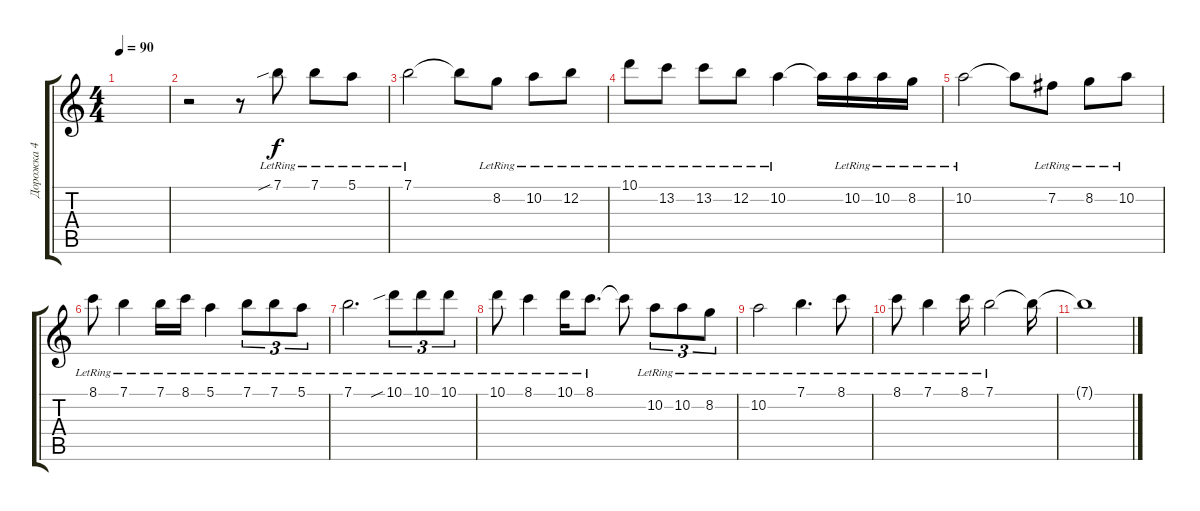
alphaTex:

\track ("Дорожка 4" "Дорожка 4") {instrument distortionguitar}
\staff {score tabs}
\tuning (E4 B3 G3 D3 A2 E2) {hide}
\ts (4 4)
\tempo 90
\clef g2
\ks aminor
|
r.2 r.8 7.1{sib lr}.8 7.1{lr}.8 5.1{lr}.8 |
7.1{lr}.2 7.1{t}.8 8.2{lr}.8 10.2{lr}.8 12.2{lr}.8 |
10.1{lr}.8 13.2{lr}.8 13.2{lr}.8 12.2{lr}.8 10.2{lr}.4 10.2{t}.16 10.2{lr}.16 10.2{lr}.16 8.2{lr}.16 |
10.2{lr}.2 10.2{t}.8 7.2{lr}.8 8.2{lr}.8 10.2{lr}.8 |
8.1{lr}.8 7.1{lr}.4 7.1{lr}.16 8.1{lr}.16 5.1{lr}.4 7.1{lr}.8{tu (3 2)} 7.1{lr}.8{tu (3 2)} 5.1{lr}.8{tu (3 2)} |
7.1{lr}.2{d} 10.1{sib lr}.8{tu (3 2)} 10.1{lr}.8{tu (3 2)} 10.1{lr}.8{tu (3 2)} |
10.1{lr}.8 8.1{lr}.4 10.1{lr}.16 8.1{lr}.8{d} 8.1{t}.8 10.2{lr}.8{tu (3 2)} 10.2{lr}.8{tu (3 2)} 8.2{lr}.8{tu (3 2)} |
10.2{lr}.2 7.1{lr}.4{d} 8.1{lr}.8 |
8.1{lr}.8 7.1{lr}.4 8.1{lr}.16 7.1{lr}.2 7.1{t}.16 |
7.1{t}.1
